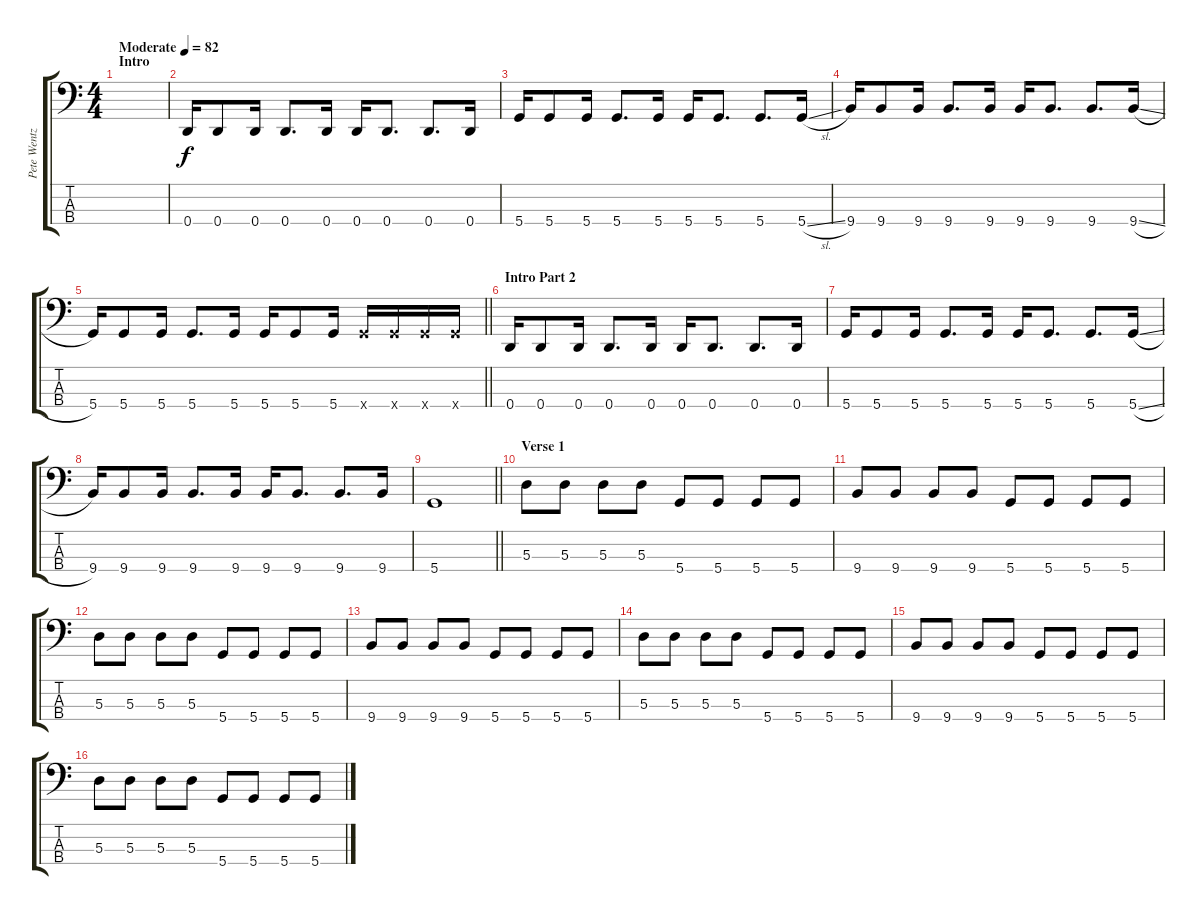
\track ("Pete Wentz (Bass)" "Pete Wentz") {instrument electricbassfinger}
\staff {score tabs}
\tuning (G2 D2 A1 D1) {hide}
\ts (4 4)
\section ("" "Intro")
\tempo (82 "Moderate")
\clef f4
\ks c
|
0.4.16 0.4.8 0.4.16 0.4.8{d} 0.4.16 0.4.16 0.4.8{d} 0.4.8{d} 0.4.16 |
5.4.16 5.4.8 5.4.16 5.4.8{d} 5.4.16 5.4.16 5.4.8{d} 5.4.8{d} 5.4{sl}.16 |
9.4.16 9.4.8 9.4.16 9.4.8{d} 9.4.16 9.4.16 9.4.8{d} 9.4.8{d} 9.4{sl}.16 |
\barLineRight lightlight
5.4.16 5.4.8 5.4.16 5.4.8{d} 5.4.16 5.4.16 5.4.8 5.4.16 5.4{x}.16 5.4{x}.16 5.4{x}.16 5.4{x}.16 |
\section ("" "Intro Part 2")
0.4.16 0.4.8 0.4.16 0.4.8{d} 0.4.16 0.4.16 0.4.8{d} 0.4.8{d} 0.4.16 |
5.4.16 5.4.8 5.4.16 5.4.8{d} 5.4.16 5.4.16 5.4.8{d} 5.4.8{d} 5.4{sl}.16 |
9.4.16 9.4.8 9.4.16 9.4.8{d} 9.4.16 9.4.16 9.4.8{d} 9.4.8{d} 9.4.16 |
\barLineRight lightlight
5.4.1 |
\section ("" "Verse 1")
5.3.8 5.3.8 5.3.8 5.3.8 5.4.8 5.4.8 5.4.8 5.4.8 |
9.4.8 9.4.8 9.4.8 9.4.8 5.4.8 5.4.8 5.4.8 5.4.8 |
5.3.8 5.3.8 5.3.8 5.3.8 5.4.8 5.4.8 5.4.8 5.4.8 |
9.4.8 9.4.8 9.4.8 9.4.8 5.4.8 5.4.8 5.4.8 5.4.8 |
5.3.8 5.3.8 5.3.8 5.3.8 5.4.8 5.4.8 5.4.8 5.4.8 |
9.4.8 9.4.8 9.4.8 9.4.8 5.4.8 5.4.8 5.4.8 5.4.8 |
5.3.8 5.3.8 5.3.8 5.3.8 5.4.8 5.4.8 5.4.8 5.4.8
